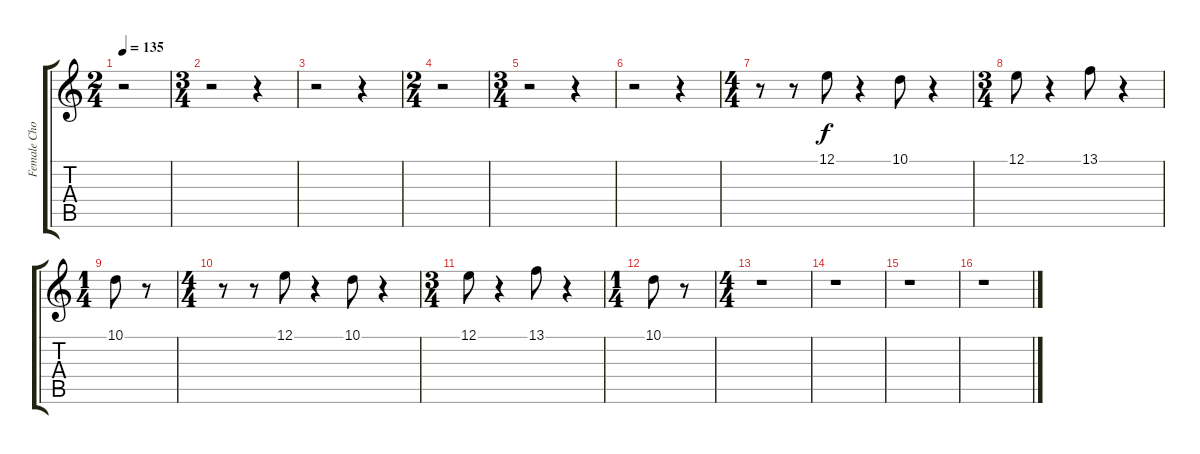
\track ("Female Choir" "Female Cho") {instrument choiraahs}
\staff {score tabs}
\tuning (E4 B3 G3 D3 A2 E2) {hide}
\ts (2 4)
\tempo 135
\clef g2
\ks c
r.2{dy f} |
\ts (3 4)
r.2 r.4 |
r.2 r.4 |
\ts (2 4)
r.2 |
\ts (3 4)
r.2 r.4 |
r.2 r.4 |
\ts (4 4)
r.8 r.8 12.1.8 r.4 10.1.8 r.4 |
\ts (3 4)
12.1.8 r.4 13.1.8 r.4 |
\ts (1 4)
10.1.8 r.8 |
\ts (4 4)
r.8 r.8 12.1.8 r.4 10.1.8 r.4 |
\ts (3 4)
12.1.8 r.4 13.1.8 r.4 |
\ts (1 4)
10.1.8 r.8 |
\ts (4 4)
r.1 |
r.1 |
r.1 |
r.1
